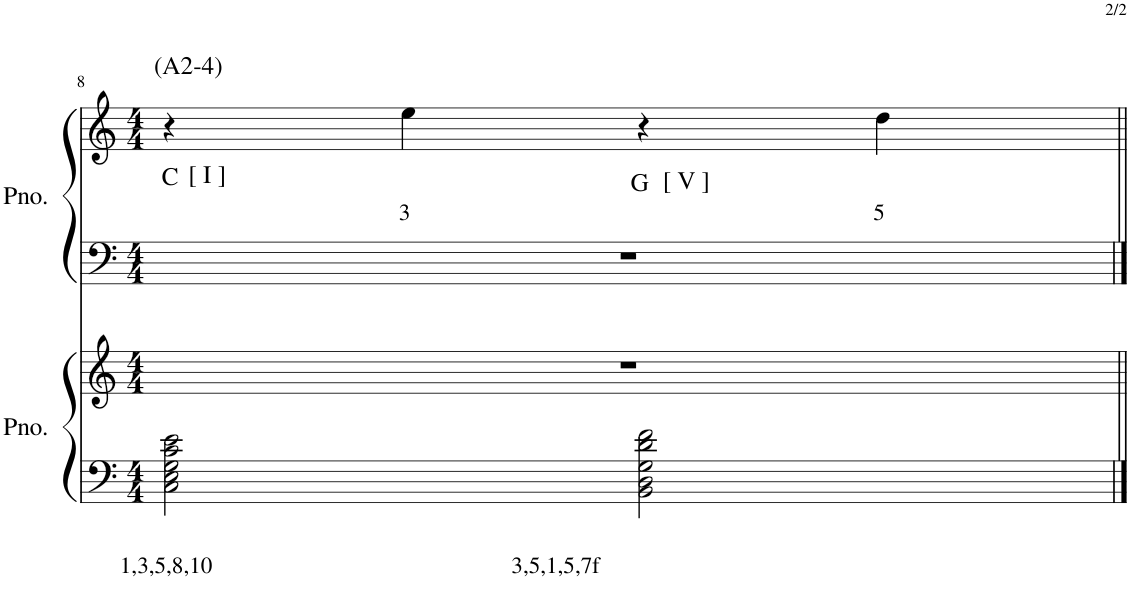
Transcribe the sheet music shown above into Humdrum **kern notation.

**kern	**text	**kern	**kern	**kern	**text	**harte
*part2	*part2	*part2	*part1	*part1	*part1	*part1
*staff4	*staff4	*staff3	*staff2	*staff1	*staff1	*
*I"ピアノ	*	*	*I"ピアノ	*	*	*
!!LO:PB:g=z
*clefF4	*	*clefG2	*clefF4	*clefG2	*	*
*k[]	*	*k[]	*k[]	*k[]	*	*
*M4/4	*	*M4/4	*M4/4	*M4/4	*	*
=8	=8	=8	=8	=8	=8	=8
!	!	!	!	!LO:TX:a:t=(A2-4)	!	!
!	!	!	!	!LO:TX:b:t=[ I ]	!	!
!	!LO:LY:b	!	!	!	!	!
2C\ 2E\ 2G\ 2c\ 2e\	1,3,5,8,10	1r	1r	4r	.	C:maj
!	!	!	!	!	!LO:LY:b	!
.	.	.	.	4ee\	3	.
!	!	!	!	!LO:TX:b:t=[ Ⅴ ]	!	!
!	!LO:LY:b	!	!	!	!	!
2BB\ 2D\ 2G\ 2d\ 2f\	3,5,1,5,7f	.	.	4r	.	G:maj
!	!	!	!	!	!LO:LY:b	!
.	.	.	.	4dd\	5	.
=||	=||	=||	=||	=||	=||	=||
*-	*-	*-	*-	*-	*-	*-
